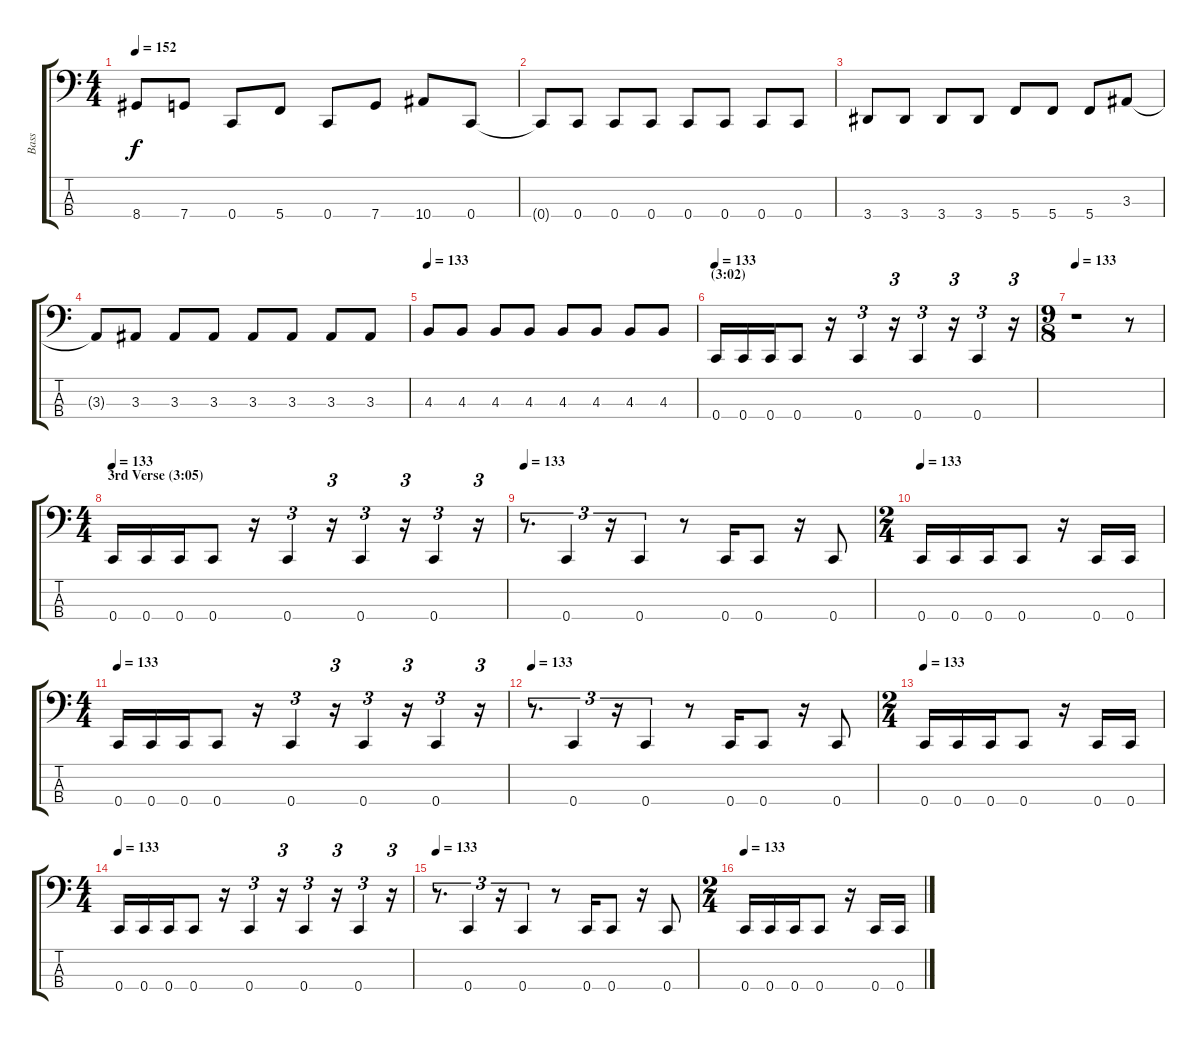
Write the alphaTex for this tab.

\track ("Bass" "Bass") {instrument electricbassfinger}
\staff {score tabs}
\tuning (F2 C2 G1 C1) {hide}
\ts (4 4)
\tempo 152
\clef f4
\ks c
8.4.8{dy f} 7.4.8 0.4.8 5.4.8 0.4.8 7.4.8 10.4.8 0.4.8 |
0.4{t}.8 0.4.8 0.4.8 0.4.8 0.4.8 0.4.8 0.4.8 0.4.8 |
3.4.8 3.4.8 3.4.8 3.4.8 5.4.8 5.4.8 5.4.8 3.3.8 |
3.3{t}.8 3.3.8 3.3.8 3.3.8 3.3.8 3.3.8 3.3.8 3.3.8 |
\tempo 133
4.3.8 4.3.8 4.3.8 4.3.8 4.3.8 4.3.8 4.3.8 4.3.8 |
\section ("" "(3:02)")
\tempo 133
0.4.16 0.4.16 0.4.16 0.4.8 r.16 0.4.4{tu (3 2)} r.16{tu (3 2)} 0.4.4{tu (3 2)} r.16{tu (3 2)} 0.4.4{tu (3 2)} r.16{tu (3 2)} |
\ts (9 8)
\tempo 133
r.1 r.8 |
\ts (4 4)
\section ("" "3rd Verse (3:05)")
\tempo 133
0.4.16 0.4.16 0.4.16 0.4.8 r.16 0.4.4{tu (3 2)} r.16{tu (3 2)} 0.4.4{tu (3 2)} r.16{tu (3 2)} 0.4.4{tu (3 2)} r.16{tu (3 2)} |
\tempo 133
r.8{d tu (3 2)} 0.4.4{tu (3 2)} r.16{tu (3 2)} 0.4.4{tu (3 2)} r.8 0.4.16 0.4.8 r.16 0.4.8 |
\ts (2 4)
\tempo 133
0.4.16 0.4.16 0.4.16 0.4.8 r.16 0.4.16 0.4.16 |
\ts (4 4)
\tempo 133
0.4.16 0.4.16 0.4.16 0.4.8 r.16 0.4.4{tu (3 2)} r.16{tu (3 2)} 0.4.4{tu (3 2)} r.16{tu (3 2)} 0.4.4{tu (3 2)} r.16{tu (3 2)} |
\tempo 133
r.8{d tu (3 2)} 0.4.4{tu (3 2)} r.16{tu (3 2)} 0.4.4{tu (3 2)} r.8 0.4.16 0.4.8 r.16 0.4.8 |
\ts (2 4)
\tempo 133
0.4.16 0.4.16 0.4.16 0.4.8 r.16 0.4.16 0.4.16 |
\ts (4 4)
\tempo 133
0.4.16 0.4.16 0.4.16 0.4.8 r.16 0.4.4{tu (3 2)} r.16{tu (3 2)} 0.4.4{tu (3 2)} r.16{tu (3 2)} 0.4.4{tu (3 2)} r.16{tu (3 2)} |
\tempo 133
r.8{d tu (3 2)} 0.4.4{tu (3 2)} r.16{tu (3 2)} 0.4.4{tu (3 2)} r.8 0.4.16 0.4.8 r.16 0.4.8 |
\ts (2 4)
\tempo 133
0.4.16 0.4.16 0.4.16 0.4.8 r.16 0.4.16 0.4.16
